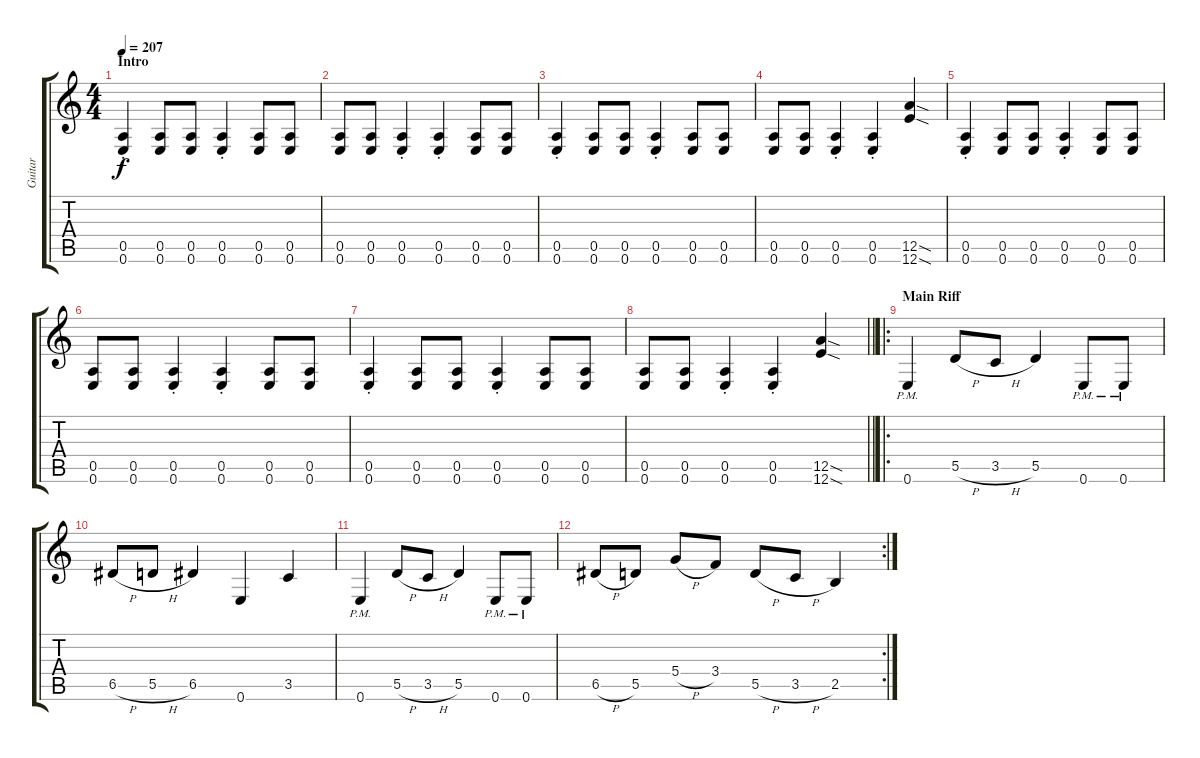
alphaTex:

\track ("Guitar" "Guitar") {instrument distortionguitar}
\staff {score tabs}
\tuning (E4 B3 G3 D3 A2 E2) {hide}
\ts (4 4)
\section ("" "Intro")
\tempo 207
\clef g2
\ks c
(0.5{st} 0.6{st}).4{dy f} (0.5 0.6).8 (0.5 0.6).8 (0.5{st} 0.6{st}).4 (0.5 0.6).8 (0.5 0.6).8 |
(0.5 0.6).8 (0.5 0.6).8 (0.5{st} 0.6{st}).4 (0.5{st} 0.6{st}).4 (0.5 0.6).8 (0.5 0.6).8 |
(0.5{st} 0.6{st}).4 (0.5 0.6).8 (0.5 0.6).8 (0.5{st} 0.6{st}).4 (0.5 0.6).8 (0.5 0.6).8 |
(0.5 0.6).8 (0.5 0.6).8 (0.5{st} 0.6{st}).4 (0.5{st} 0.6{st}).4 (12.5{sod} 12.6{sod}).4 |
(0.5{st} 0.6{st}).4 (0.5 0.6).8 (0.5 0.6).8 (0.5{st} 0.6{st}).4 (0.5 0.6).8 (0.5 0.6).8 |
(0.5 0.6).8 (0.5 0.6).8 (0.5{st} 0.6{st}).4 (0.5{st} 0.6{st}).4 (0.5 0.6).8 (0.5 0.6).8 |
(0.5{st} 0.6{st}).4 (0.5 0.6).8 (0.5 0.6).8 (0.5{st} 0.6{st}).4 (0.5 0.6).8 (0.5 0.6).8 |
\barLineRight lightlight
(0.5 0.6).8 (0.5 0.6).8 (0.5{st} 0.6{st}).4 (0.5{st} 0.6{st}).4 (12.5{sod} 12.6{sod}).4 |
\ro
\section ("" "Main Riff")
0.6{pm}.4 5.5{h}.8 3.5{h}.8 5.5.4 0.6{pm}.8 0.6{pm}.8 |
6.5{h}.8 5.5{h}.8 6.5.4 0.6.4 3.5.4 |
0.6{pm}.4 5.5{h}.8 3.5{h}.8 5.5.4 0.6{pm}.8 0.6{pm}.8 |
\rc 2
6.5{h}.8 5.5.8 5.4{h}.8 3.4.8 5.5{h}.8 3.5{h}.8 2.5.4
